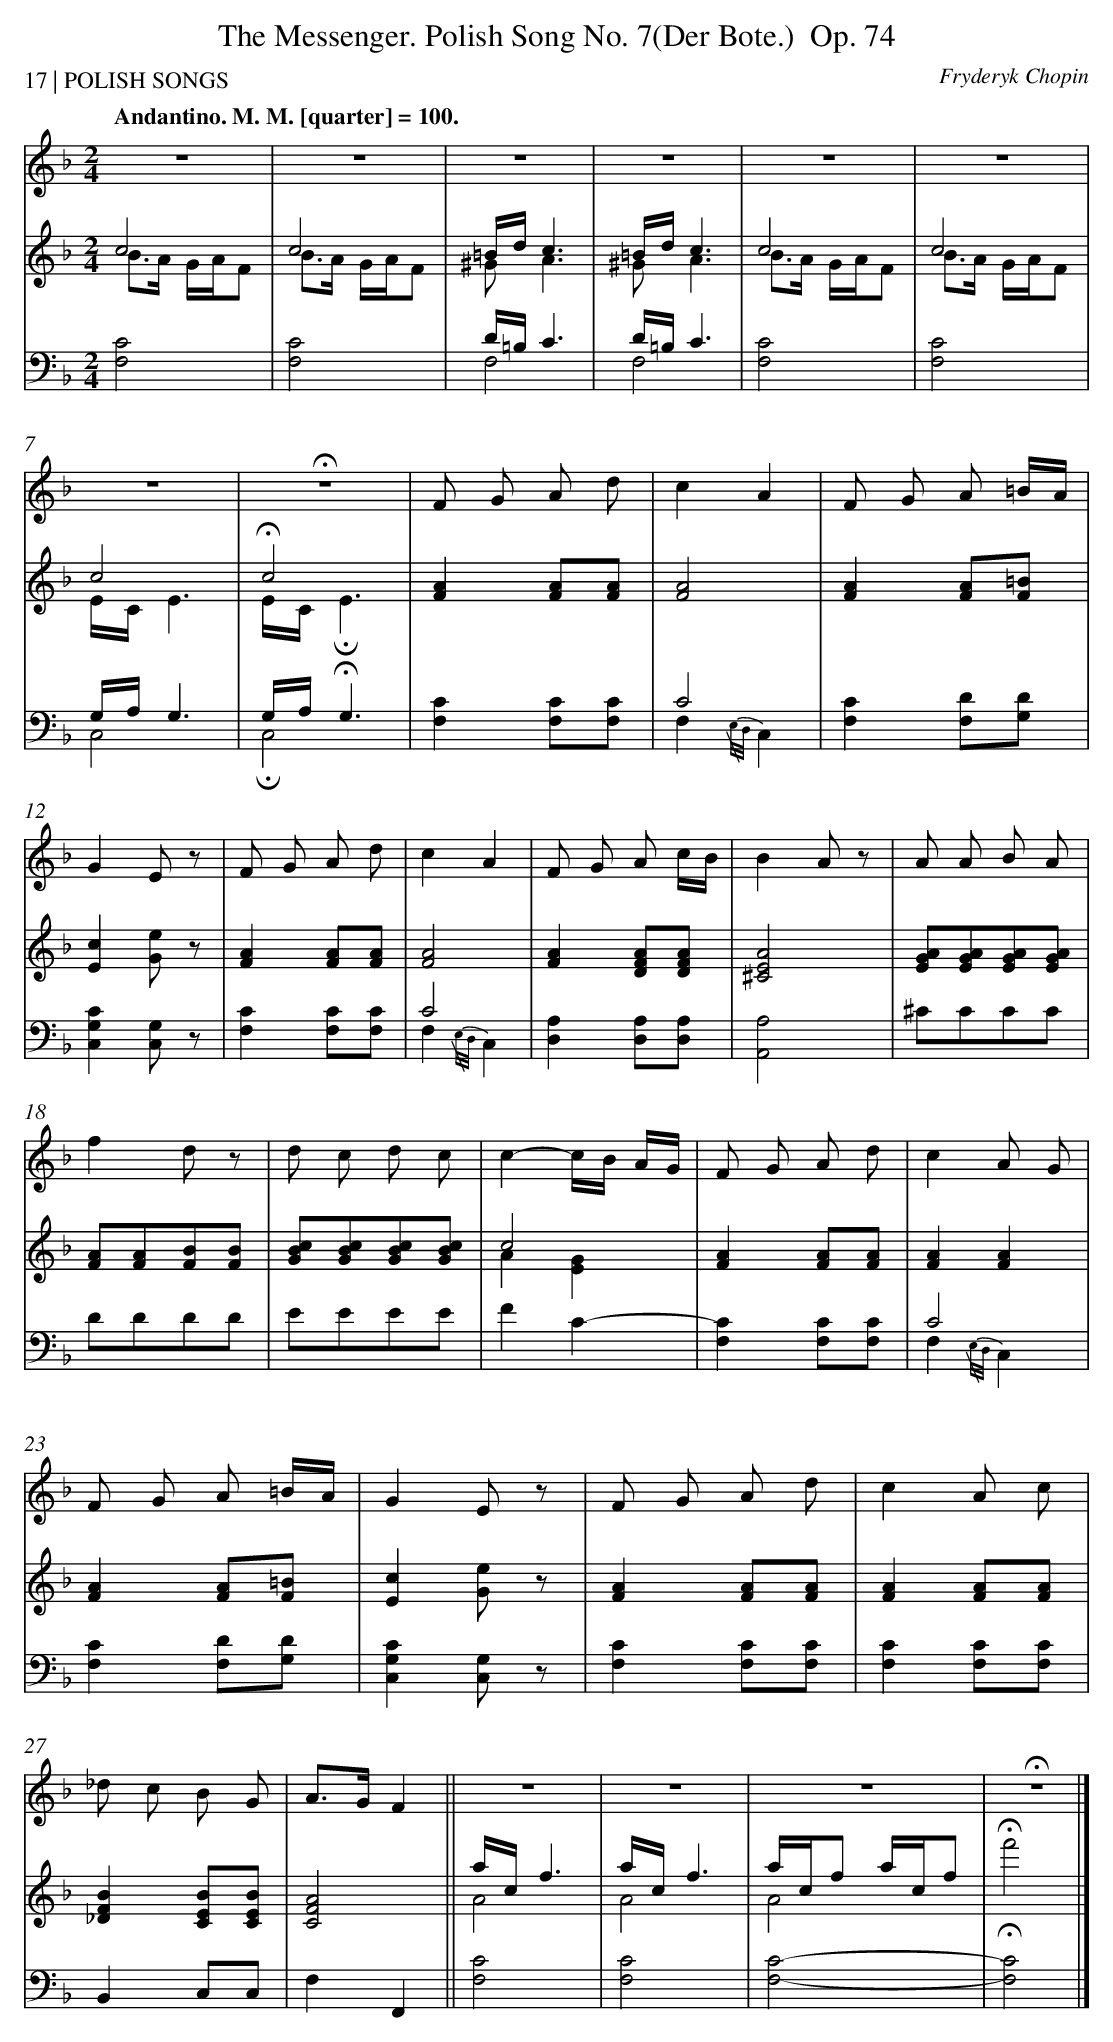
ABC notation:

X:1
T: The Messenger. Polish Song No. 7(Der Bote.)	 Op. 74
C: Fryderyk Chopin
L: 1/8
M: 2/4
P: 17 | POLISH SONGS
Q: "Andantino. M. M. [quarter] = 100."
V: 1 clef=treble
V: 2 clef=treble
V: 3 clef=bass
K: F
[V:1] z4 |
[V:2] c4 & B>A G/A/F |
[V:3] [C4F,4] |
[V:1] z4 |
[V:2] c4 & B>A G/A/F |
[V:3] [C4F,4] |
[V:1] z4 |
[V:2] =B/d/c3 & ^GA3 |
[V:3] D/=B,/C3 & F,4 |
[V:1] z4 |
[V:2] =B/d/c3 & ^GA3 |
[V:3] D/=B,/C3 & F,4 |
[V:1] z4 |
[V:2] c4 & B>A G/A/F |
[V:3] [C4F,4] |
[V:1] z4 |
[V:2] c4 & B>A G/A/F |
[V:3] [C4F,4] |
[V:1] z4 |
[V:2] c4 & E/C/E3 |
[V:3] G,/A,/G,3 & C,4 |
[V:1] !fermata!z4 |
[V:2] !fermata!c4 & E/C/!fermata!E3 |
[V:3] G,/A,/!fermata!G,3 & !fermata!C,4 |
[V:1] F G A d |
[V:2] [A2F2][AF][AF] |
[V:3] [C2F,2][CF,][CF,] |
[V:1] c2A2 |
[V:2] [A4F4] |
[V:3] C4 & F,2{/E,/D,/}C,2 |
[V:1] F G A =B/A/ |
[V:2] [A2F2][AF][=BF] |
[V:3] [C2F,2][DF,][DG,] |
[V:1] G2E z |
[V:2] [c2E2][eG] z |
[V:3] [C2G,2C,2][G,C,] z |
[V:1] F G A d |
[V:2] [A2F2][AF][AF] |
[V:3] [C2F,2][CF,][CF,] |
[V:1] c2A2 |
[V:2] [A4F4] |
[V:3] C4 & F,2{/E,/D,/}C,2 |
[V:1] F G A c/B/ |
[V:2] [A2F2][AFD][AFD] |
[V:3] [A,2D,2][A,D,][A,D,] |
[V:1] B2A z |
[V:2] [A4E4^C4] |
[V:3] [A,4A,,4] |
[V:1] A A B A |
[V:2] [AGE][AGE][AGE][AGE] |
[V:3] ^CCCC |
[V:1] f2d z |
[V:2] [AF][AF][BF][BF] |
[V:3] DDDD |
[V:1] d c d c |
[V:2] [cBG][cBG][cBG][cBG] |
[V:3] EEEE |
[V:1] c2-c/B/ A/G/ |
[V:2] c4 & A2[G2E2] |
[V:3] F2C2- |
[V:1] F G A d |
[V:2] [A2F2][AF][AF] |
[V:3] [C2F,2][CF,][CF,] |
[V:1] c2A G |
[V:2] [A2F2][A2F2] |
[V:3] C4 & F,2{/E,/D,/}C,2 |
[V:1] F G A =B/A/ |
[V:2] [A2F2][AF][=BF] |
[V:3] [C2F,2][DF,][DG,] |
[V:1] G2E z |
[V:2] [c2E2][eG] z |
[V:3] [C2G,2C,2][G,C,] z |
[V:1] F G A d |
[V:2] [A2F2][AF][AF] |
[V:3] [C2F,2][CF,][CF,] |
[V:1] c2A c |
[V:2] [A2F2][AF][AF] |
[V:3] [C2F,2][CF,][CF,] |
[V:1] _d c B G |
[V:2] [B2F2_D2][BEC][BEC] |
[V:3] B,,2C,C, |
[V:1] A>GF2 ||
[V:2] [A4F4C4] ||
[V:3] F,2F,,2 ||
[V:1] z4 |
[V:2] a/c/f3 & A4 |
[V:3] [C4F,4] |
[V:1] z4 |
[V:2] a/c/f3 & A4 |
[V:3] [C4F,4] |
[V:1] z4 |
[V:2] a/c/f a/c/f & A4 |
[V:3] [C4F,4]- |
[V:1] !fermata!z4 |]
[V:2] !fermata!f'4 |]
[V:3] !fermata![C4F,4] |]
